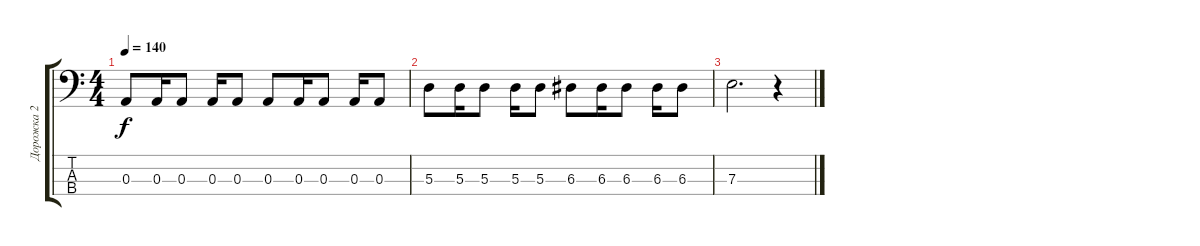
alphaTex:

\track ("Дорожка 2" "Дорожка 2") {instrument electricbassfinger}
\staff {score tabs}
\tuning (G2 D2 A1 E1) {hide}
\ts (4 4)
\tempo 140
\clef f4
\ks c
0.3.8{dy f} 0.3.16 0.3.8 0.3.16 0.3.8 0.3.8 0.3.16 0.3.8 0.3.16 0.3.8 |
5.3.8 5.3.16 5.3.8 5.3.16 5.3.8 6.3.8 6.3.16 6.3.8 6.3.16 6.3.8 |
7.3.2{d} r.4
